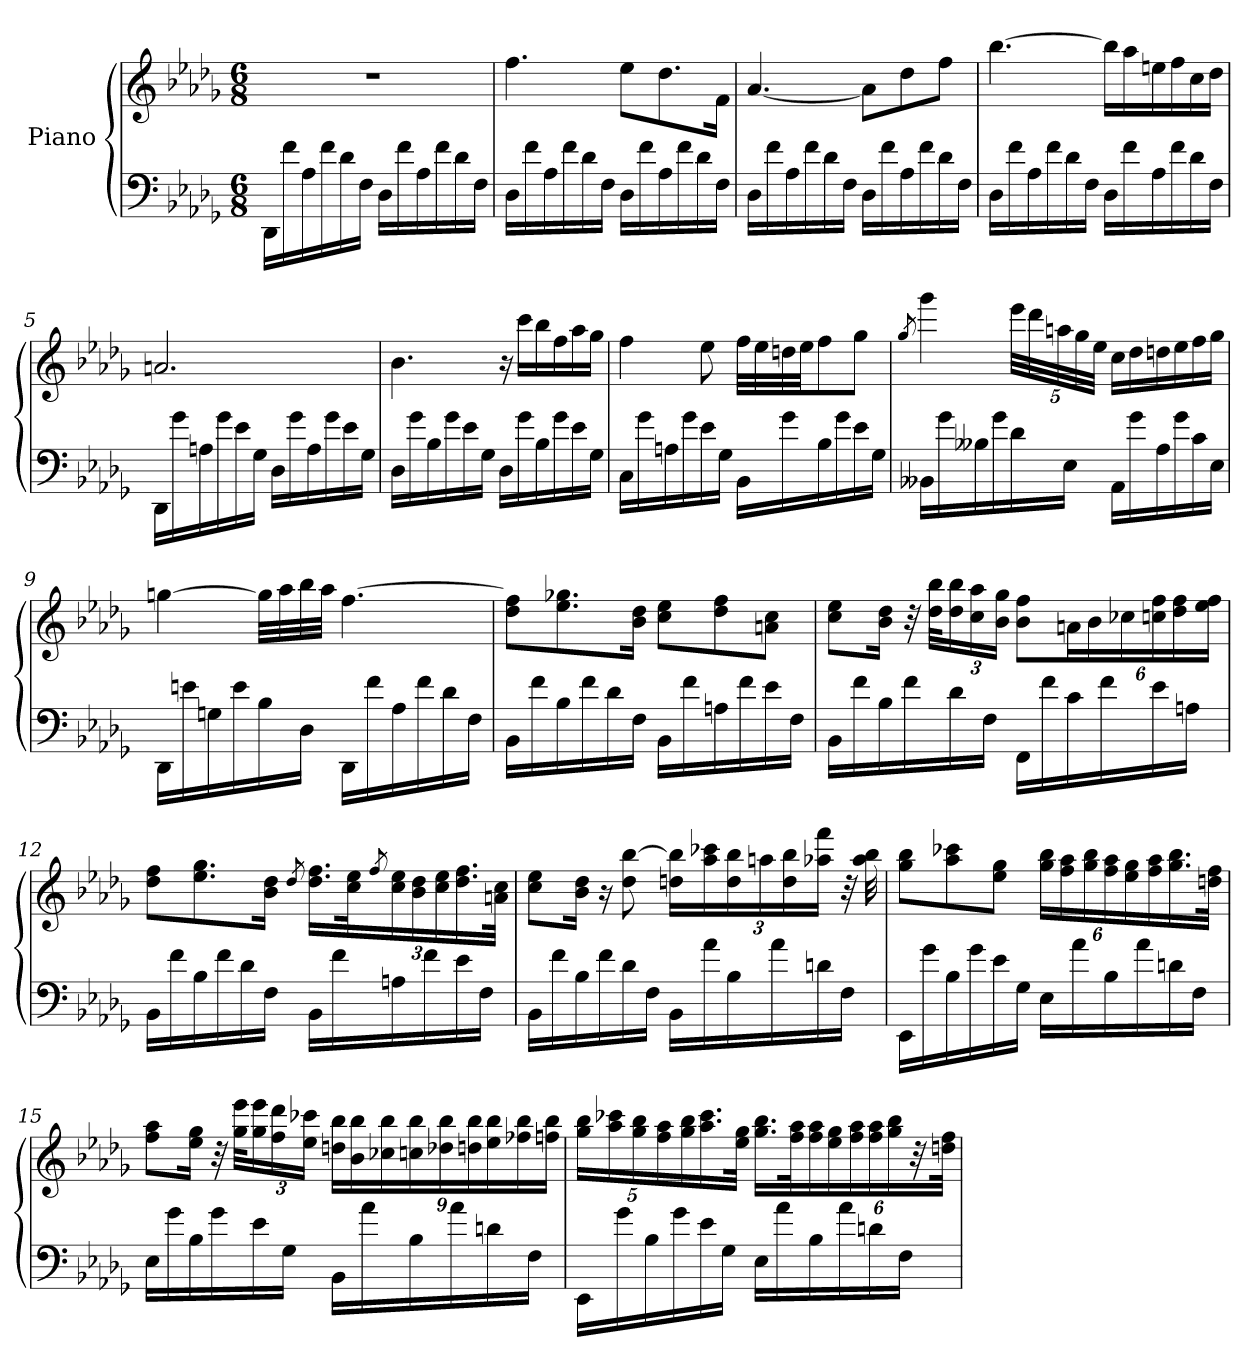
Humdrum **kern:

**kern	**kern
*part1	*part1
*staff2	*staff1
*I"Piano	*
*clefF4	*clefG2
*k[b-e-a-d-g-]	*k[b-e-a-d-g-]
*M6/8	*M6/8
*MM48	*MM48
=1	=1
16DD-\LL	2.r
16f\	.
16A-\	.
16f\	.
16d-\	.
16F\JJ	.
16D-\LL	.
16f\	.
16A-\	.
16f\	.
16d-\	.
16F\JJ	.
=2	=2
16D-\LL	4.ff\
16f\	.
16A-\	.
16f\	.
16d-\	.
16F\JJ	.
16D-\LL	8ee-\L
16f\	.
16A-\	8.dd-\
16f\	.
16d-\	.
16F\JJ	16f\Jk
=3	=3
16D-\LL	[4.a-/
16f\	.
16A-\	.
16f\	.
16d-\	.
16F\JJ	.
16D-\LL	8a-\L]
16f\	.
16A-\	8dd-\
16f\	.
16d-\	8ff\J
16F\JJ	.
=4	=4
16D-\LL	[4.bb-\
16f\	.
16A-\	.
16f\	.
16d-\	.
16F\JJ	.
16D-\LL	16bb-\LL]
16f\	16aa-\
16A-\	16een\
16f\	16ff\
16d-\	16cc\
16F\JJ	16dd-\JJ
=5	=5
16DD-\LL	2.an/
16g-\	.
16An\	.
16g-\	.
16e-\	.
16G-\JJ	.
16D-\LL	.
16g-\	.
16A\	.
16g-\	.
16e-\	.
16G-\JJ	.
=6	=6
16D-\LL	4.b-\
16g-\	.
16B-\	.
16g-\	.
16e-\	.
16G-\JJ	.
16D-\LL	16r
16g-\	16ccc\LL
16B-\	16bb-\
16g-\	16ff\
16e-\	16aa-\
16G-\JJ	16gg-\JJ
=7	=7
16C\LL	4ff\
16g-\	.
16An\	.
16g-\	.
16e-\	8ee-\
16G-\JJ	.
16BB-\LL	32ff\LLL
.	32ee-\
16g-\	32ddn\
.	32ee-\JJ
16B-\	8ff\
16g-\	.
16e-\	8gg-\J
16G-\JJ	.
=8	=8
.	8qgg-/
16BB--X\LL	4ggg-\
16g-\	.
16B--X\	.
16g-\	.
*	*Xbrackettup
16d-\	40eee-\LLL
.	40ddd-\
.	40aan\
16E-\JJ	.
.	40gg-\
.	40ee-\JJJ
16AA-\LL	16cc\LL
16g-\	16dd-\
16A-\	16ddn\
16g-\	16ee-\
16c\	16ff\
16E-\JJ	16gg-\JJ
=9	=9
16DD-\LL	[4ggn\
16en\	.
16Gn\	.
16e\	.
16B-\	32gg\LLL]
.	32aa-\
16D-\JJ	32bb-\
.	32aa-\JJJ
16DD-\LL	[4.ff\
16f\	.
16A-\	.
16f\	.
16d-\	.
16F\JJ	.
!!LO:LB:g=z
=10	=10
16BB-\LL	8dd-\ 8ff\]L
16f\	.
16B-\	8.ee-\ 8.gg-X\
16f\	.
16d-\	.
16F\JJ	16b-\ 16dd-\Jk
16BB-\LL	8cc\ 8ee-\L
16f\	.
16An\	8dd-\ 8ff\
16f\	.
16e-\	8an\ 8cc\J
16F\JJ	.
=11	=11
16BB-\LL	8cc\ 8ee-\L
16f\	.
16B-\	16b-\ 16dd-\Jk
16f\	32r
.	32dd-\ 32bb-\KLL
16d-\	24dd-\ 24bb-\
.	24cc\ 24aa-\
16F\JJ	.
.	24b-\ 24gg-\JJ
16FF\LL	8b-\ 8ff\L
16f\	.
16c\	24an\L
.	24b-\
16f\	.
.	24cc-X\
16e-\	24ccn\ 24ff\
.	24dd-\ 24ff\
16An\JJ	.
.	24ee-\ 24ff\JJ
=12	=12
16BB-\LL	8dd-\ 8ff\L
16f\	.
16B-\	8.ee-\ 8.gg-\
16f\	.
16d-\	.
16F\JJ	16b-\ 16dd-\Jk
.	8qdd-/
16BB-\LL	16.dd-\ 16.ff\LL
16f\	.
.	32cc\ 32ee-\K
.	8qff/
16An\	24cc\ 24ee-\
.	24b-\ 24dd-\
16f\	.
.	24cc\ 24ee-\
16e-\	16.dd-\ 16.ff\
16F\JJ	.
.	32an\ 32cc\JJk
=13	=13
16BB-\LL	8cc\ 8ee-\L
16f\	.
16B-\	16b-\ 16dd-\Jk
16f\	16r
16d-\	8dd-\ [8bb-\
16F\JJ	.
16BB-\LL	16ddn\ 16bb-\]LL
16a-\	16aa-\ 16ccc-X\
16B-\	24dd\ 24bb-\
.	24aan\
16a-\	.
.	24dd\ 24bb-\
16dn\	16aa-X\ 16fff\JJ
16F\JJ	32r
.	32aa-\ 32bb-\
=14	=14
16EE-\LL	8gg-\ 8bb-\L
16g-\	.
16B-\	8aa-\ 8ccc-X\
16g-\	.
16e-\	8ee-\ 8gg-\J
16G-\JJ	.
16E-\LL	24gg-\ 24bb-\LL
.	24ff\ 24aa-\
16a-\	.
.	24gg-\ 24bb-\
16B-\	24ff\ 24aa-\
.	24ee-\ 24gg-\
16a-\	.
.	24ff\ 24aa-\
16dn\	16.gg-\ 16.bb-\
16F\JJ	.
.	32ddn\ 32ff\JJk
=15	=15
16E-\LL	8ff\ 8aa-\L
16g-\	.
16B-\	16ee-\ 16gg-\Jk
16g-\	32r
.	32gg-\ 32eee-\KLL
16e-\	24gg-\ 24eee-\
.	24ff\ 24ddd-\
16G-\JJ	.
.	24ee-\ 24ccc-X\JJ
16BB-\LL	24ddn\ 24bb-\LL
.	24b-\ 24bb-\
16a-\	.
.	24cc-X\ 24bb-\
16B-\	24ccn\ 24bb-\
.	24dd-X\ 24bb-\
16a-\	.
.	24ddn\ 24bb-\
16dn\	24ee-\ 24bb-\
.	24ff-X\ 24bb-\
16F\JJ	.
.	24ffn\ 24bb-\JJ
!!LO:LB:g=z
=16	=16
16EE-\LL	20gg-\ 20bb-\LL
.	20aa-\ 20ccc-X\
16g-\	.
.	20gg-\ 20bb-\
16B-\	.
.	20ff\ 20aa-\
16g-\	.
.	20gg-\ 20bb-\
16e-\	16.aa-\ 16.ccc-\
16G-\JJ	.
.	32ee-\ 32gg-\JJk
16E-\LL	16.gg-\ 16.bb-\LL
16a-\	.
.	32ff\ 32aa-\K
16B-\	24ff\ 24aa-\
.	24ee-\ 24gg-\
16a-\	.
.	24ff\ 24aa-\
*	*brackettup
16dn\	24ff\ 24aa-\
.	24gg-\ 24bb-\JJ
16F\JJ	.
.	48r
.	48ddn\ 48ff\
=	=
*-	*-
